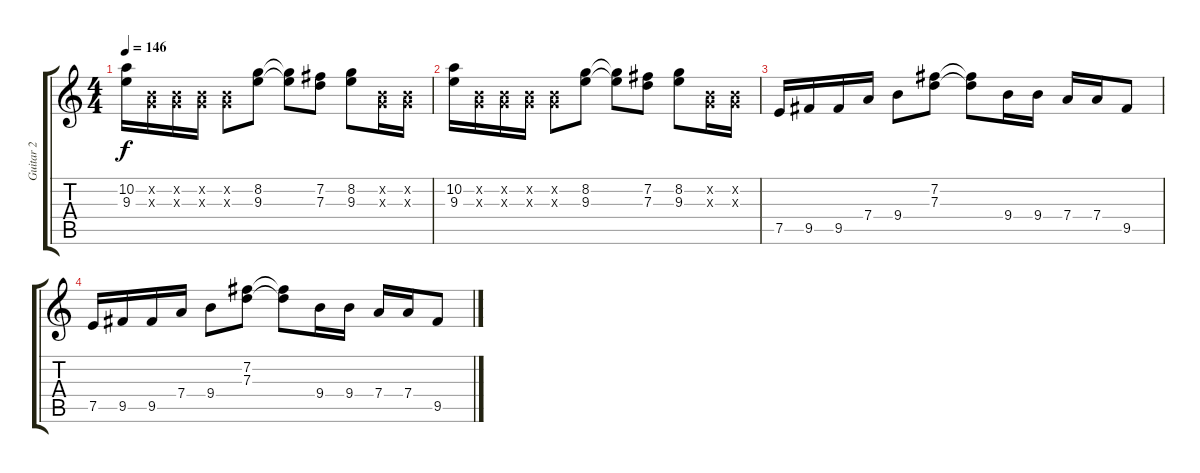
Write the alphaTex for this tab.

\track ("Guitar 2" "Guitar 2") {instrument overdrivenguitar}
\staff {score tabs}
\tuning (E4 B3 G3 D3 A2 E2) {hide}
\ts (4 4)
\tempo 146
\clef g2
\ks c
(10.2 9.3).16{dy f} (0.2{x} 0.3{x}).16 (0.2{x} 0.3{x}).16 (0.2{x} 0.3{x}).16 (0.2{x} 0.3{x}).8 (8.2 9.3).8 (8.2{t} 9.3{t}).8 (7.2 7.3).8 (8.2 9.3).8 (0.2{x} 0.3{x}).16 (0.2{x} 0.3{x}).16 |
(10.2 9.3).16 (0.2{x} 0.3{x}).16 (0.2{x} 0.3{x}).16 (0.2{x} 0.3{x}).16 (0.2{x} 0.3{x}).8 (8.2 9.3).8 (8.2{t} 9.3{t}).8 (7.2 7.3).8 (8.2 9.3).8 (0.2{x} 0.3{x}).16 (0.2{x} 0.3{x}).16 |
7.5.16 9.5.16 9.5.16 7.4.16 9.4.8 (7.2 7.3).8 (7.2{t} 7.3{t}).8 9.4.16 9.4.16 7.4.16 7.4.16 9.5.8 |
7.5.16 9.5.16 9.5.16 7.4.16 9.4.8 (7.2 7.3).8 (7.2{t} 7.3{t}).8 9.4.16 9.4.16 7.4.16 7.4.16 9.5.8
